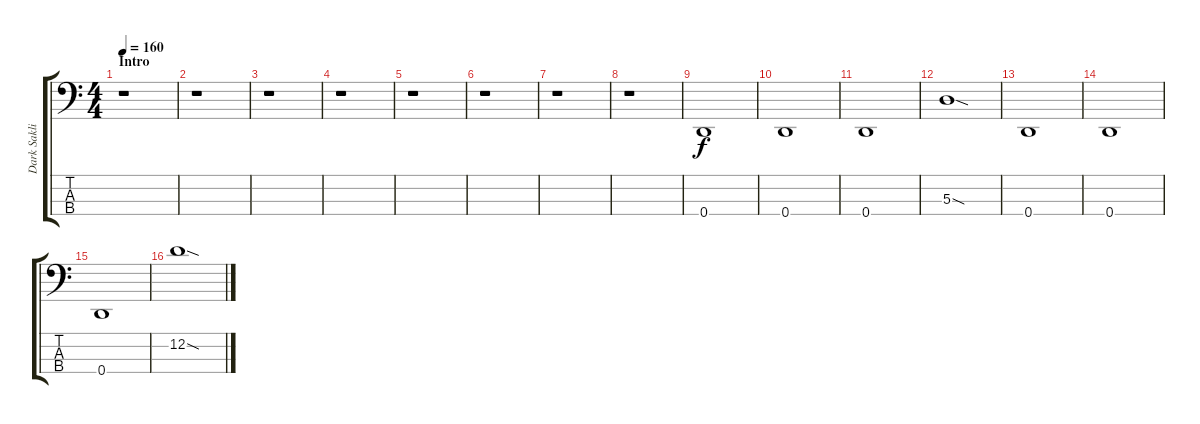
\track ("Dark Saklis" "Dark Sakli") {instrument electricbassfinger}
\staff {score tabs}
\tuning (G2 D2 A1 D1) {hide}
\ts (4 4)
\section ("" "Intro")
\tempo 160
\tempo 80
\tempo 160
\clef f4
\ks c
r.1{dy f instrument electricbassfinger} |
r.1 |
r.1 |
r.1 |
r.1 |
r.1 |
r.1 |
r.1 |
0.4.1 |
0.4.1 |
0.4.1 |
5.3{sod}.1 |
0.4.1 |
0.4.1 |
0.4.1 |
12.2{sod}.1
